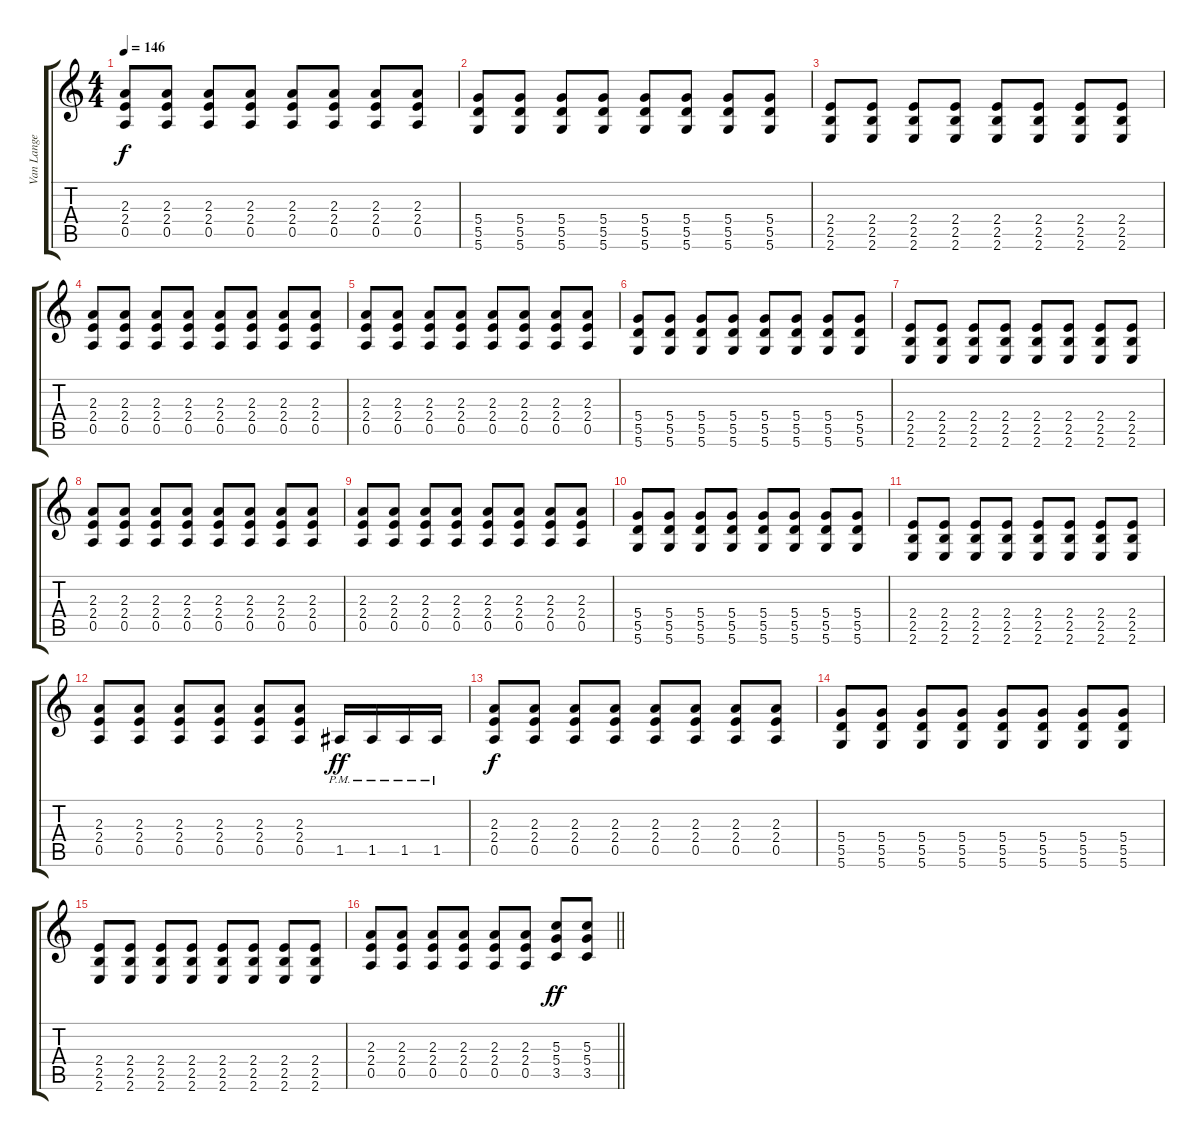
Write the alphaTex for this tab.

\track ("Van Lange" "Van Lange") {instrument distortionguitar}
\staff {score tabs}
\tuning (E4 B3 G3 D3 A2 D2) {hide}
\ts (4 4)
\tempo 146
\clef g2
\ks c
(2.3 2.4 0.5).8{dy f} (2.3 2.4 0.5).8 (2.3 2.4 0.5).8 (2.3 2.4 0.5).8 (2.3 2.4 0.5).8 (2.3 2.4 0.5).8 (2.3 2.4 0.5).8 (2.3 2.4 0.5).8 |
(5.4 5.5 5.6).8 (5.4 5.5 5.6).8 (5.4 5.5 5.6).8 (5.4 5.5 5.6).8 (5.4 5.5 5.6).8 (5.4 5.5 5.6).8 (5.4 5.5 5.6).8 (5.4 5.5 5.6).8 |
(2.4 2.5 2.6).8 (2.4 2.5 2.6).8 (2.4 2.5 2.6).8 (2.4 2.5 2.6).8 (2.4 2.5 2.6).8 (2.4 2.5 2.6).8 (2.4 2.5 2.6).8 (2.4 2.5 2.6).8 |
(2.3 2.4 0.5).8 (2.3 2.4 0.5).8 (2.3 2.4 0.5).8 (2.3 2.4 0.5).8 (2.3 2.4 0.5).8 (2.3 2.4 0.5).8 (2.3 2.4 0.5).8 (2.3 2.4 0.5).8 |
(2.3 2.4 0.5).8 (2.3 2.4 0.5).8 (2.3 2.4 0.5).8 (2.3 2.4 0.5).8 (2.3 2.4 0.5).8 (2.3 2.4 0.5).8 (2.3 2.4 0.5).8 (2.3 2.4 0.5).8 |
(5.4 5.5 5.6).8 (5.4 5.5 5.6).8 (5.4 5.5 5.6).8 (5.4 5.5 5.6).8 (5.4 5.5 5.6).8 (5.4 5.5 5.6).8 (5.4 5.5 5.6).8 (5.4 5.5 5.6).8 |
(2.4 2.5 2.6).8 (2.4 2.5 2.6).8 (2.4 2.5 2.6).8 (2.4 2.5 2.6).8 (2.4 2.5 2.6).8 (2.4 2.5 2.6).8 (2.4 2.5 2.6).8 (2.4 2.5 2.6).8 |
(2.3 2.4 0.5).8 (2.3 2.4 0.5).8 (2.3 2.4 0.5).8 (2.3 2.4 0.5).8 (2.3 2.4 0.5).8 (2.3 2.4 0.5).8 (2.3 2.4 0.5).8 (2.3 2.4 0.5).8 |
(2.3 2.4 0.5).8 (2.3 2.4 0.5).8 (2.3 2.4 0.5).8 (2.3 2.4 0.5).8 (2.3 2.4 0.5).8 (2.3 2.4 0.5).8 (2.3 2.4 0.5).8 (2.3 2.4 0.5).8 |
(5.4 5.5 5.6).8 (5.4 5.5 5.6).8 (5.4 5.5 5.6).8 (5.4 5.5 5.6).8 (5.4 5.5 5.6).8 (5.4 5.5 5.6).8 (5.4 5.5 5.6).8 (5.4 5.5 5.6).8 |
(2.4 2.5 2.6).8 (2.4 2.5 2.6).8 (2.4 2.5 2.6).8 (2.4 2.5 2.6).8 (2.4 2.5 2.6).8 (2.4 2.5 2.6).8 (2.4 2.5 2.6).8 (2.4 2.5 2.6).8 |
(2.3 2.4 0.5).8 (2.3 2.4 0.5).8 (2.3 2.4 0.5).8 (2.3 2.4 0.5).8 (2.3 2.4 0.5).8 (2.3 2.4 0.5).8 1.5{pm}.16{dy ff} 1.5{pm}.16 1.5{pm}.16 1.5{pm}.16 |
(2.3 2.4 0.5).8{dy f} (2.3 2.4 0.5).8 (2.3 2.4 0.5).8 (2.3 2.4 0.5).8 (2.3 2.4 0.5).8 (2.3 2.4 0.5).8 (2.3 2.4 0.5).8 (2.3 2.4 0.5).8 |
(5.4 5.5 5.6).8 (5.4 5.5 5.6).8 (5.4 5.5 5.6).8 (5.4 5.5 5.6).8 (5.4 5.5 5.6).8 (5.4 5.5 5.6).8 (5.4 5.5 5.6).8 (5.4 5.5 5.6).8 |
(2.4 2.5 2.6).8 (2.4 2.5 2.6).8 (2.4 2.5 2.6).8 (2.4 2.5 2.6).8 (2.4 2.5 2.6).8 (2.4 2.5 2.6).8 (2.4 2.5 2.6).8 (2.4 2.5 2.6).8 |
\barLineRight lightlight
(2.3 2.4 0.5).8 (2.3 2.4 0.5).8 (2.3 2.4 0.5).8 (2.3 2.4 0.5).8 (2.3 2.4 0.5).8 (2.3 2.4 0.5).8 (5.3 5.4 3.5).8{dy ff} (5.3 5.4 3.5).8
